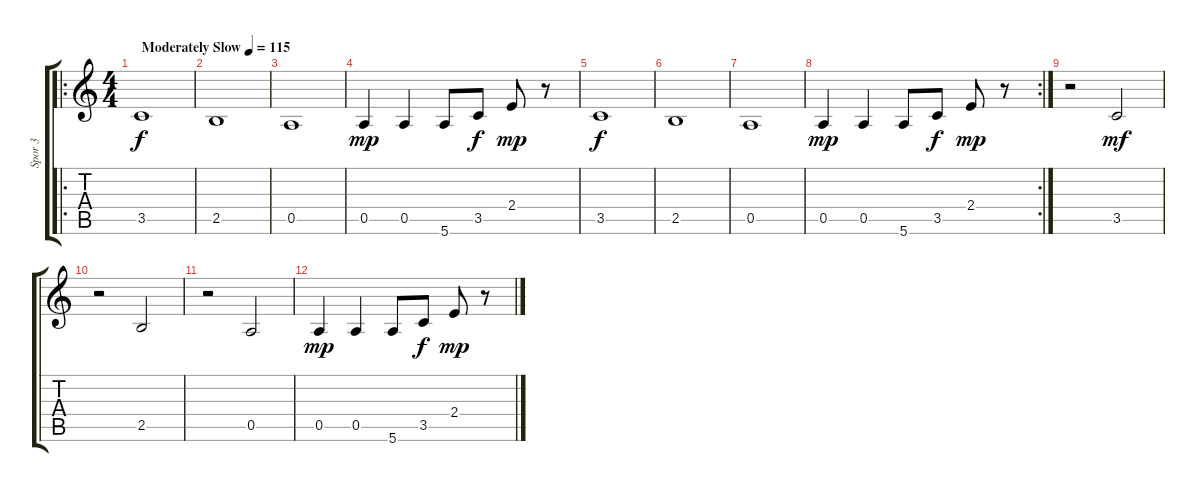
\track ("Spor 3" "Spor 3") {instrument electricbassfinger}
\staff {score tabs}
\tuning (E4 B3 G3 D3 A2 E2) {hide}
\ro
\ts (4 4)
\tempo (115 "Moderately Slow")
\clef g2
\ks c
3.5.1{dy f instrument electricbassfinger} |
2.5.1 |
0.5.1 |
0.5.4{dy mp} 0.5.4 5.6.8 3.5.8{dy f} 2.4.8{dy mp} r.8 |
3.5.1{dy f} |
2.5.1 |
0.5.1 |
\rc 2
0.5.4{dy mp} 0.5.4 5.6.8 3.5.8{dy f} 2.4.8{dy mp} r.8 |
r.2 3.5.2{dy mf} |
r.2 2.5.2 |
r.2 0.5.2 |
0.5.4{dy mp} 0.5.4 5.6.8 3.5.8{dy f} 2.4.8{dy mp} r.8
